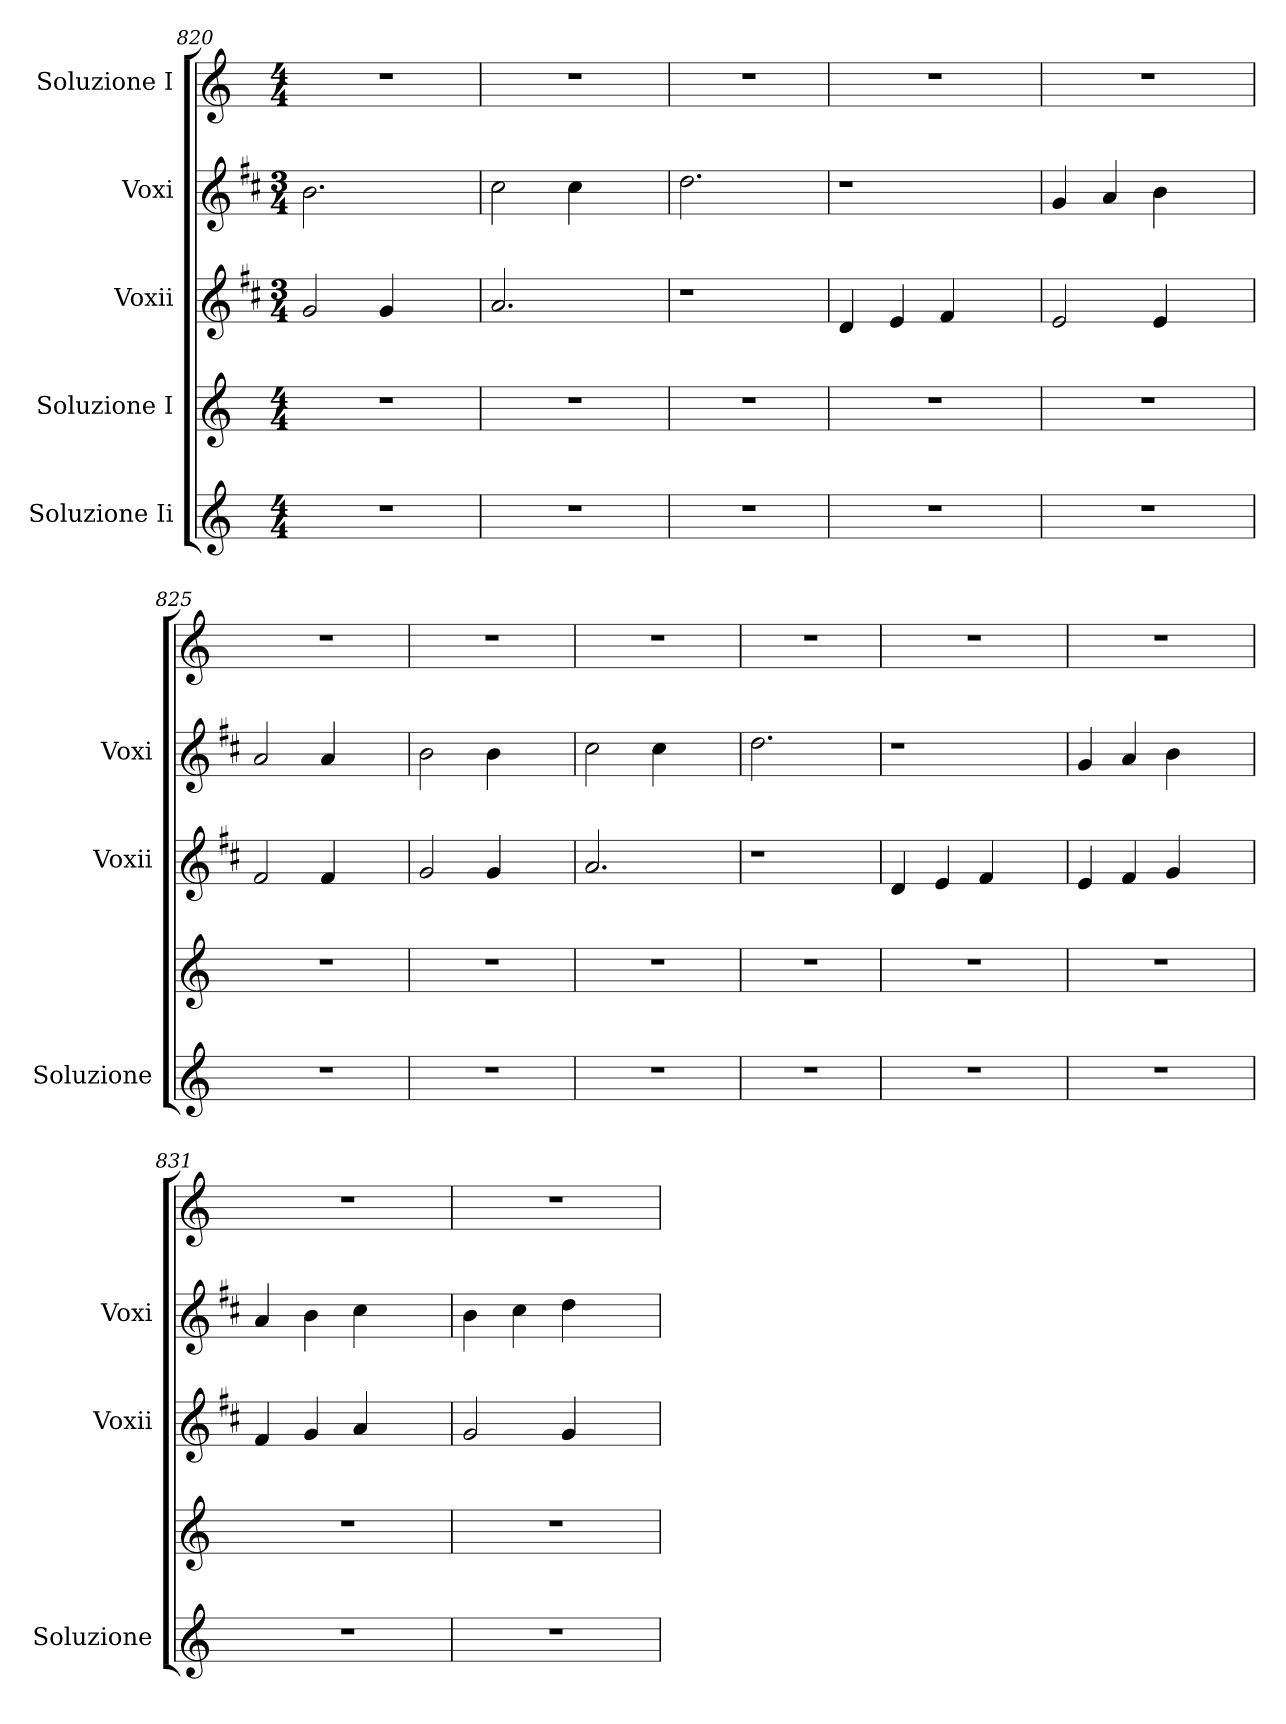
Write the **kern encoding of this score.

**kern	**kern	**kern	**kern	**kern
*part5	*part4	*part3	*part2	*part1
*staff5	*staff4	*staff3	*staff2	*staff1
*I"Soluzione Ii	*I"Soluzione I	*I"Voxii	*I"Voxi	*I"Soluzione I
*I'Soluzione	*	*I'Voxii	*I'Voxi	*
*clefG2	*clefG2	*clefG2	*clefG2	*clefG2
*k[]	*k[]	*k[f#c#]	*k[f#c#]	*k[]
*C:	*C:	*D:	*D:	*C:
*M4/4	*M4/4	*M3/4	*M3/4	*M4/4
=820	=820	=820	=820	=820
1r	1r	2g/	2.b\	1r
.	.	4g/	.	.
.	.	4ryy	4ryy	.
=821	=821	=821	=821	=821
1r	1r	2.a/	2cc#\	1r
.	.	.	4cc#\	.
.	.	4ryy	4ryy	.
=822	=822	=822	=822	=822
!	!	!LO:N:vis=1	!	!
1r	1r	2.r	2.dd\	1r
.	.	4ryy	4ryy	.
=823	=823	=823	=823	=823
!	!	!	!LO:N:vis=1	!
1r	1r	4d/	2.r	1r
.	.	4e/	.	.
.	.	4f#/	.	.
.	.	4ryy	4ryy	.
=824	=824	=824	=824	=824
1r	1r	2e/	4g/	1r
.	.	.	4a/	.
.	.	4e/	4b\	.
.	.	4ryy	4ryy	.
=825	=825	=825	=825	=825
1r	1r	2f#/	2a/	1r
.	.	4f#/	4a/	.
.	.	4ryy	4ryy	.
=826	=826	=826	=826	=826
1r	1r	2g/	2b\	1r
.	.	4g/	4b\	.
.	.	4ryy	4ryy	.
!!LO:LB:g=z
=827	=827	=827	=827	=827
1r	1r	2.a/	2cc#\	1r
.	.	.	4cc#\	.
.	.	4ryy	4ryy	.
=828	=828	=828	=828	=828
!	!	!LO:N:vis=1	!	!
1r	1r	2.r	2.dd\	1r
.	.	4ryy	4ryy	.
=829	=829	=829	=829	=829
!	!	!	!LO:N:vis=1	!
1r	1r	4d/	2.r	1r
.	.	4e/	.	.
.	.	4f#/	.	.
.	.	4ryy	4ryy	.
=830	=830	=830	=830	=830
1r	1r	4e/	4g/	1r
.	.	4f#/	4a/	.
.	.	4g/	4b\	.
.	.	4ryy	4ryy	.
=831	=831	=831	=831	=831
1r	1r	4f#/	4a/	1r
.	.	4g/	4b\	.
.	.	4a/	4cc#\	.
.	.	4ryy	4ryy	.
=832	=832	=832	=832	=832
1r	1r	2g/	4b\	1r
.	.	.	4cc#\	.
.	.	4g/	4dd\	.
.	.	4ryy	4ryy	.
=	=	=	=	=
*-	*-	*-	*-	*-
